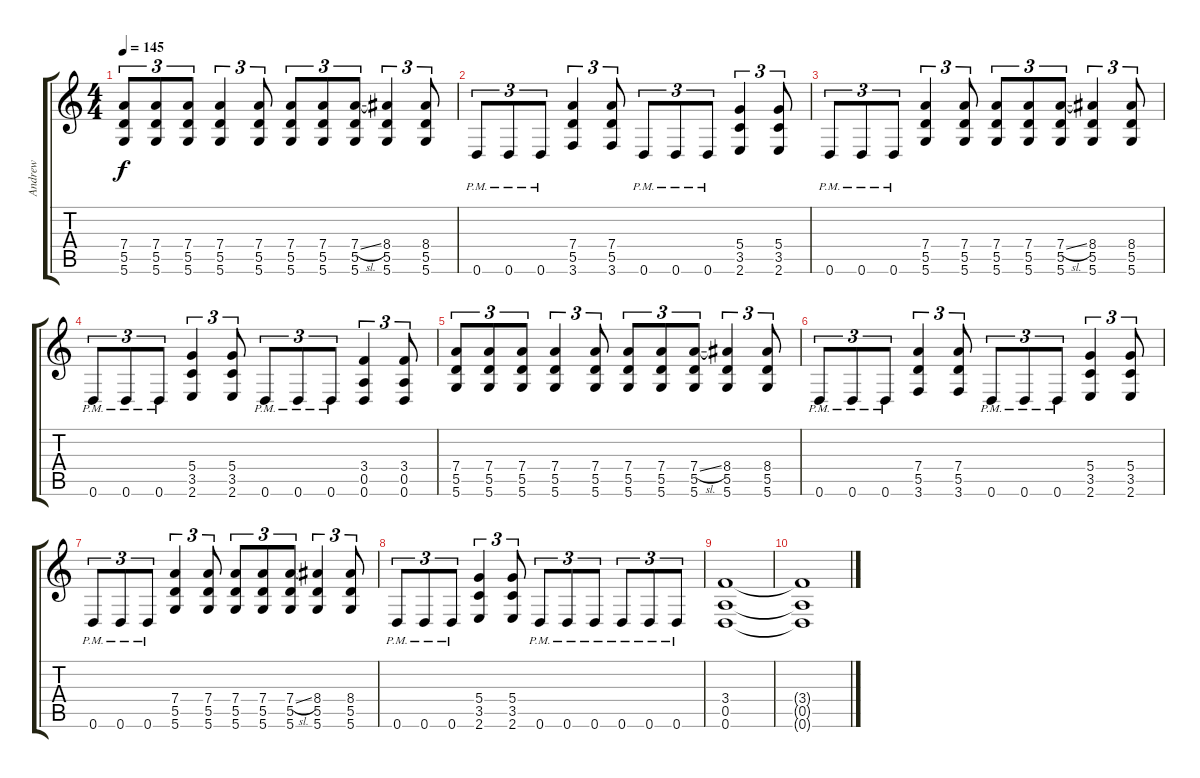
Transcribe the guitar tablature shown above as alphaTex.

\track ("Andrew " "Andrew ") {instrument overdrivenguitar}
\staff {score tabs}
\tuning (E4 B3 G3 D3 A2 D2) {hide}
\ts (4 4)
\tempo 145
\clef g2
\ks c
(7.4 5.5 5.6).8{tu (3 2) dy f} (7.4 5.5 5.6).8{tu (3 2)} (7.4 5.5 5.6).8{tu (3 2)} (7.4 5.5 5.6).4{tu (3 2)} (7.4 5.5 5.6).8{tu (3 2)} (7.4 5.5 5.6).8{tu (3 2)} (7.4 5.5 5.6).8{tu (3 2)} (7.4{sl} 5.5 5.6).8{tu (3 2)} (8.4 5.5 5.6).4{tu (3 2)} (8.4 5.5 5.6).8{tu (3 2)} |
0.6{pm}.8{tu (3 2)} 0.6{pm}.8{tu (3 2)} 0.6{pm}.8{tu (3 2)} (7.4 5.5 3.6).4{tu (3 2)} (7.4 5.5 3.6).8{tu (3 2)} 0.6{pm}.8{tu (3 2)} 0.6{pm}.8{tu (3 2)} 0.6{pm}.8{tu (3 2)} (5.4 3.5 2.6).4{tu (3 2)} (5.4 3.5 2.6).8{tu (3 2)} |
0.6{pm}.8{tu (3 2)} 0.6{pm}.8{tu (3 2)} 0.6{pm}.8{tu (3 2)} (7.4 5.5 5.6).4{tu (3 2)} (7.4 5.5 5.6).8{tu (3 2)} (7.4 5.5 5.6).8{tu (3 2)} (7.4 5.5 5.6).8{tu (3 2)} (7.4{sl} 5.5 5.6).8{tu (3 2)} (8.4 5.5 5.6).4{tu (3 2)} (8.4 5.5 5.6).8{tu (3 2)} |
0.6{pm}.8{tu (3 2)} 0.6{pm}.8{tu (3 2)} 0.6{pm}.8{tu (3 2)} (5.4 3.5 2.6).4{tu (3 2)} (5.4 3.5 2.6).8{tu (3 2)} 0.6{pm}.8{tu (3 2)} 0.6{pm}.8{tu (3 2)} 0.6{pm}.8{tu (3 2)} (3.4 0.5 0.6).4{tu (3 2)} (3.4 0.5 0.6).8{tu (3 2)} |
(7.4 5.5 5.6).8{tu (3 2)} (7.4 5.5 5.6).8{tu (3 2)} (7.4 5.5 5.6).8{tu (3 2)} (7.4 5.5 5.6).4{tu (3 2)} (7.4 5.5 5.6).8{tu (3 2)} (7.4 5.5 5.6).8{tu (3 2)} (7.4 5.5 5.6).8{tu (3 2)} (7.4{sl} 5.5 5.6).8{tu (3 2)} (8.4 5.5 5.6).4{tu (3 2)} (8.4 5.5 5.6).8{tu (3 2)} |
0.6{pm}.8{tu (3 2)} 0.6{pm}.8{tu (3 2)} 0.6{pm}.8{tu (3 2)} (7.4 5.5 3.6).4{tu (3 2)} (7.4 5.5 3.6).8{tu (3 2)} 0.6{pm}.8{tu (3 2)} 0.6{pm}.8{tu (3 2)} 0.6{pm}.8{tu (3 2)} (5.4 3.5 2.6).4{tu (3 2)} (5.4 3.5 2.6).8{tu (3 2)} |
0.6{pm}.8{tu (3 2)} 0.6{pm}.8{tu (3 2)} 0.6{pm}.8{tu (3 2)} (7.4 5.5 5.6).4{tu (3 2)} (7.4 5.5 5.6).8{tu (3 2)} (7.4 5.5 5.6).8{tu (3 2)} (7.4 5.5 5.6).8{tu (3 2)} (7.4{sl} 5.5 5.6).8{tu (3 2)} (8.4 5.5 5.6).4{tu (3 2)} (8.4 5.5 5.6).8{tu (3 2)} |
0.6{pm}.8{tu (3 2)} 0.6{pm}.8{tu (3 2)} 0.6{pm}.8{tu (3 2)} (5.4 3.5 2.6).4{tu (3 2)} (5.4 3.5 2.6).8{tu (3 2)} 0.6{pm}.8{tu (3 2)} 0.6{pm}.8{tu (3 2)} 0.6{pm}.8{tu (3 2)} 0.6{pm}.8{tu (3 2)} 0.6{pm}.8{tu (3 2)} 0.6{pm}.8{tu (3 2)} |
(3.4 0.5 0.6).1 |
(3.4{t} 0.5{t} 0.6{t}).1
